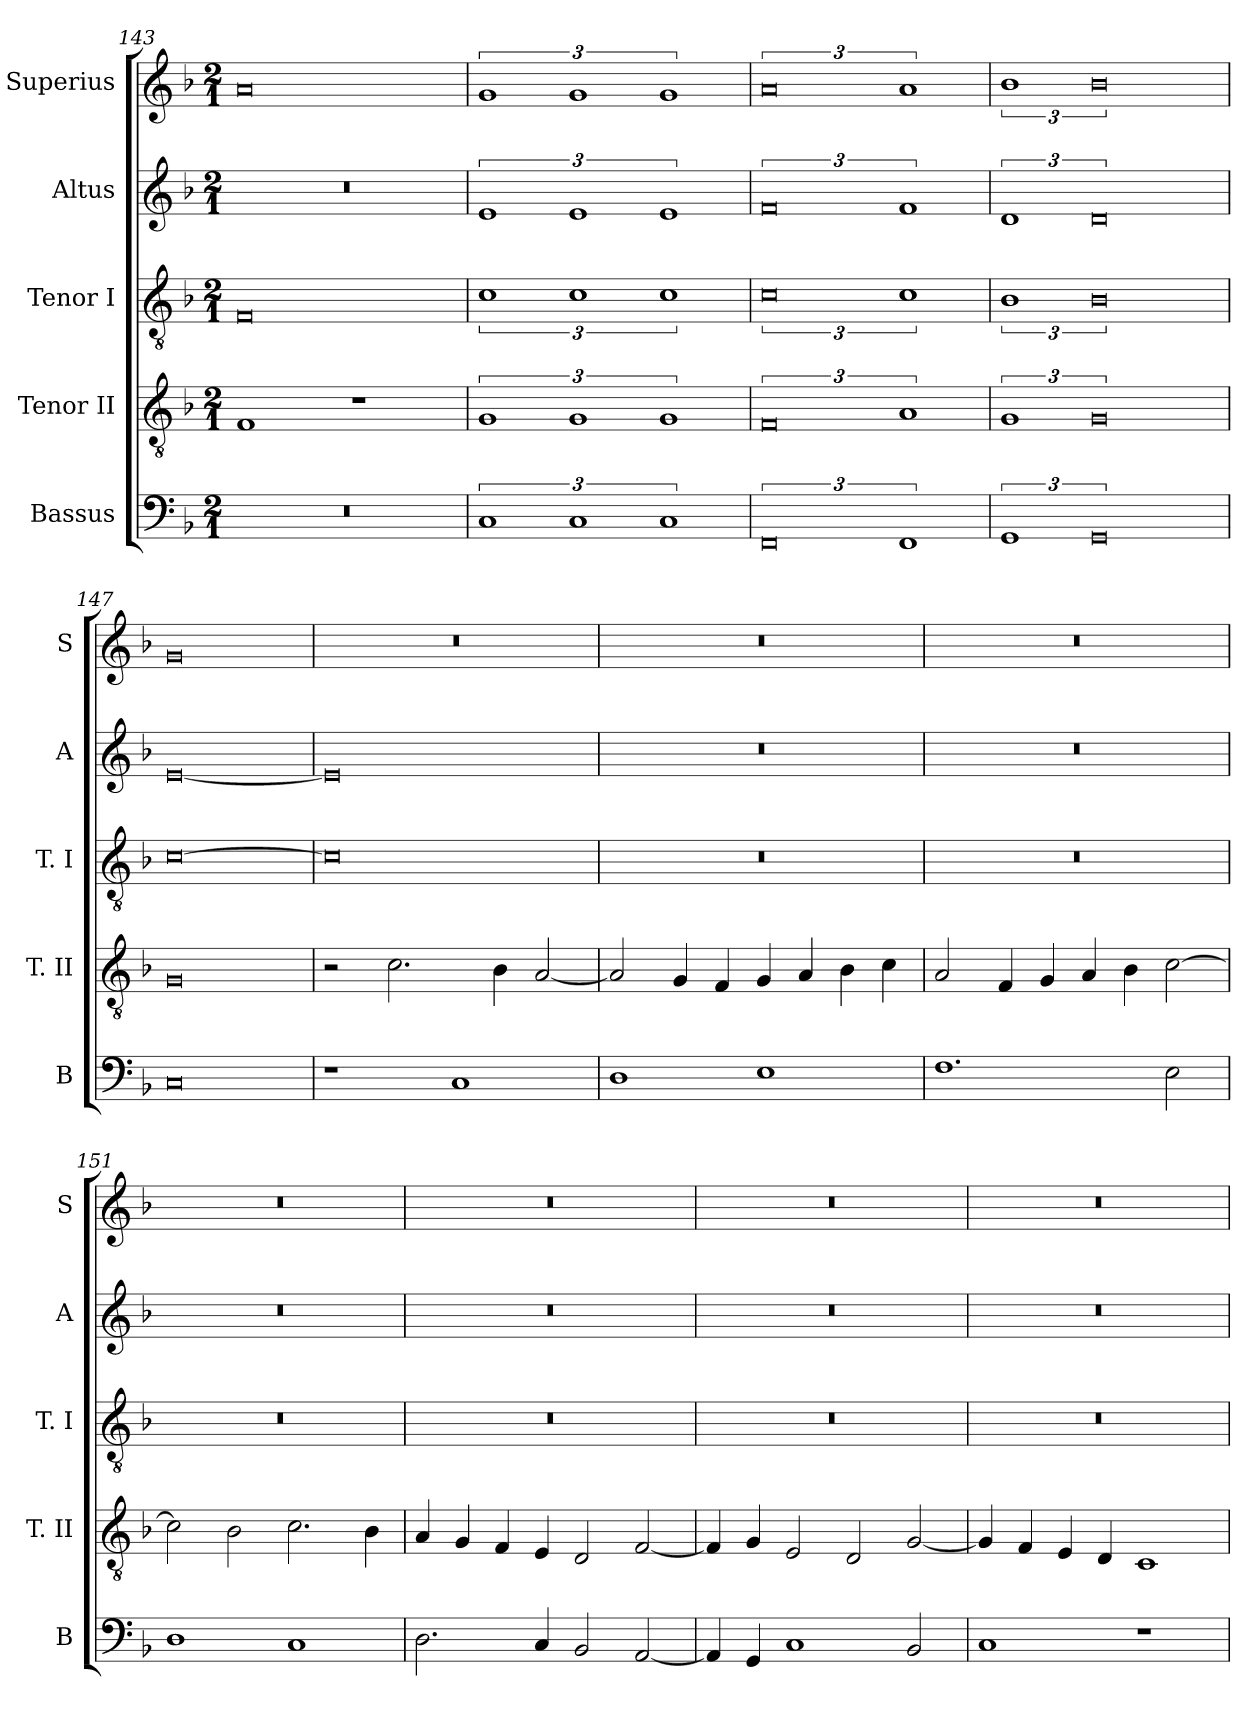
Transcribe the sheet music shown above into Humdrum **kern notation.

**kern	**kern	**kern	**kern	**kern
*part5	*part4	*part3	*part2	*part1
*staff5	*staff4	*staff3	*staff2	*staff1
*I"Bassus	*I"Tenor II	*I"Tenor I	*I"Altus	*I"Superius
*I'B	*I'T. II	*I'T. I	*I'A	*I'S
*clefF4	*clefGv2	*clefGv2	*clefG2	*clefG2
*k[b-]	*k[b-]	*k[b-]	*k[b-]	*k[b-]
*F:	*F:	*F:	*F:	*F:
*M2/1	*M2/1	*M2/1	*M2/1	*M2/1
=143	=143	=143	=143	=143
0r	1F	0F	0r	0a
.	1r	.	.	.
=144	=144	=144	=144	=144
3%2C	3%2G	3%2c	3%2e	3%2g
3%2C	3%2G	3%2c	3%2e	3%2g
3%2C	3%2G	3%2c	3%2e	3%2g
=145	=145	=145	=145	=145
3%4FF	3%4F	3%4c	3%4f	3%4a
3%2FF	3%2A	3%2c	3%2f	3%2a
=146	=146	=146	=146	=146
3%2GG	3%2G	3%2B-	3%2d	3%2b-
3%4GG	3%4G	3%4B-	3%4d	3%4b-
=147	=147	=147	=147	=147
0C	0G	[0c	[0e	0g
=148	=148	=148	=148	=148
1r	2r	0c]	0e]	0r
.	2.c	.	.	.
1C	.	.	.	.
.	4B-	.	.	.
.	[2A	.	.	.
=149	=149	=149	=149	=149
1D	2A]	0r	0r	0r
.	4G	.	.	.
.	4F	.	.	.
1E	4G	.	.	.
.	4A	.	.	.
.	4B-	.	.	.
.	4c	.	.	.
=150	=150	=150	=150	=150
1.F	2A	0r	0r	0r
.	4F	.	.	.
.	4G	.	.	.
.	4A	.	.	.
.	4B-	.	.	.
2E	[2c	.	.	.
=151	=151	=151	=151	=151
1D	2c]	0r	0r	0r
.	2B-	.	.	.
1C	2.c	.	.	.
.	4B-	.	.	.
=152	=152	=152	=152	=152
2.D	4A	0r	0r	0r
.	4G	.	.	.
.	4F	.	.	.
4C	4E	.	.	.
2BB-	2D	.	.	.
[2AA	[2F	.	.	.
=153	=153	=153	=153	=153
4AA]	4F]	0r	0r	0r
4GG	4G	.	.	.
1C	2E	.	.	.
.	2D	.	.	.
2BB-	[2G	.	.	.
=154	=154	=154	=154	=154
1C	4G]	0r	0r	0r
.	4F	.	.	.
.	4E	.	.	.
.	4D	.	.	.
1r	1C	.	.	.
=	=	=	=	=
*-	*-	*-	*-	*-
